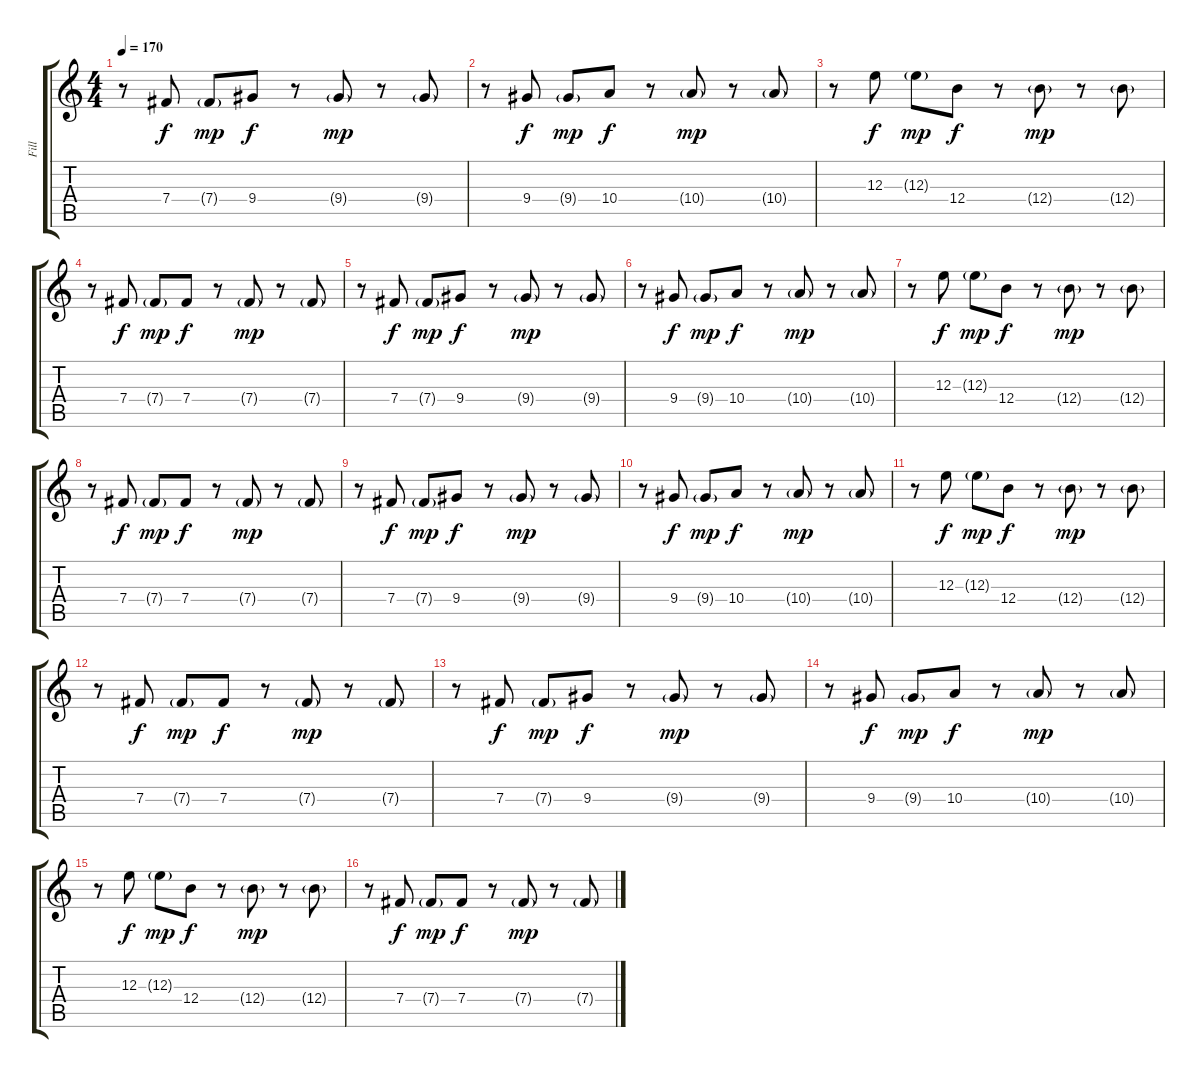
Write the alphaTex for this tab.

\track ("Fill" "Fill") {instrument electricguitarclean}
\staff {score tabs}
\tuning (Db4 Ab3 E3 B2 Gb2 B1) {hide}
\ts (4 4)
\tempo 170
\clef g2
\ks c
r.8{dy mp} 7.4.8{dy f} 7.4{g}.8{dy mp} 9.4.8{dy f} r.8 9.4{g}.8{dy mp} r.8 9.4{g}.8 |
r.8 9.4.8{dy f} 9.4{g}.8{dy mp} 10.4.8{dy f} r.8 10.4{g}.8{dy mp} r.8 10.4{g}.8 |
r.8 12.3.8{dy f} 12.3{g}.8{dy mp} 12.4.8{dy f} r.8 12.4{g}.8{dy mp} r.8 12.4{g}.8 |
r.8 7.4.8{dy f} 7.4{g}.8{dy mp} 7.4.8{dy f} r.8 7.4{g}.8{dy mp} r.8 7.4{g}.8 |
r.8 7.4.8{dy f} 7.4{g}.8{dy mp} 9.4.8{dy f} r.8 9.4{g}.8{dy mp} r.8 9.4{g}.8 |
r.8 9.4.8{dy f} 9.4{g}.8{dy mp} 10.4.8{dy f} r.8 10.4{g}.8{dy mp} r.8 10.4{g}.8 |
r.8 12.3.8{dy f} 12.3{g}.8{dy mp} 12.4.8{dy f} r.8 12.4{g}.8{dy mp} r.8 12.4{g}.8 |
r.8 7.4.8{dy f} 7.4{g}.8{dy mp} 7.4.8{dy f} r.8 7.4{g}.8{dy mp} r.8 7.4{g}.8 |
r.8 7.4.8{dy f} 7.4{g}.8{dy mp} 9.4.8{dy f} r.8 9.4{g}.8{dy mp} r.8 9.4{g}.8 |
r.8 9.4.8{dy f} 9.4{g}.8{dy mp} 10.4.8{dy f} r.8 10.4{g}.8{dy mp} r.8 10.4{g}.8 |
r.8 12.3.8{dy f} 12.3{g}.8{dy mp} 12.4.8{dy f} r.8 12.4{g}.8{dy mp} r.8 12.4{g}.8 |
r.8 7.4.8{dy f} 7.4{g}.8{dy mp} 7.4.8{dy f} r.8 7.4{g}.8{dy mp} r.8 7.4{g}.8 |
r.8 7.4.8{dy f} 7.4{g}.8{dy mp} 9.4.8{dy f} r.8 9.4{g}.8{dy mp} r.8 9.4{g}.8 |
r.8 9.4.8{dy f} 9.4{g}.8{dy mp} 10.4.8{dy f} r.8 10.4{g}.8{dy mp} r.8 10.4{g}.8 |
r.8 12.3.8{dy f} 12.3{g}.8{dy mp} 12.4.8{dy f} r.8 12.4{g}.8{dy mp} r.8 12.4{g}.8 |
r.8 7.4.8{dy f} 7.4{g}.8{dy mp} 7.4.8{dy f} r.8 7.4{g}.8{dy mp} r.8 7.4{g}.8
